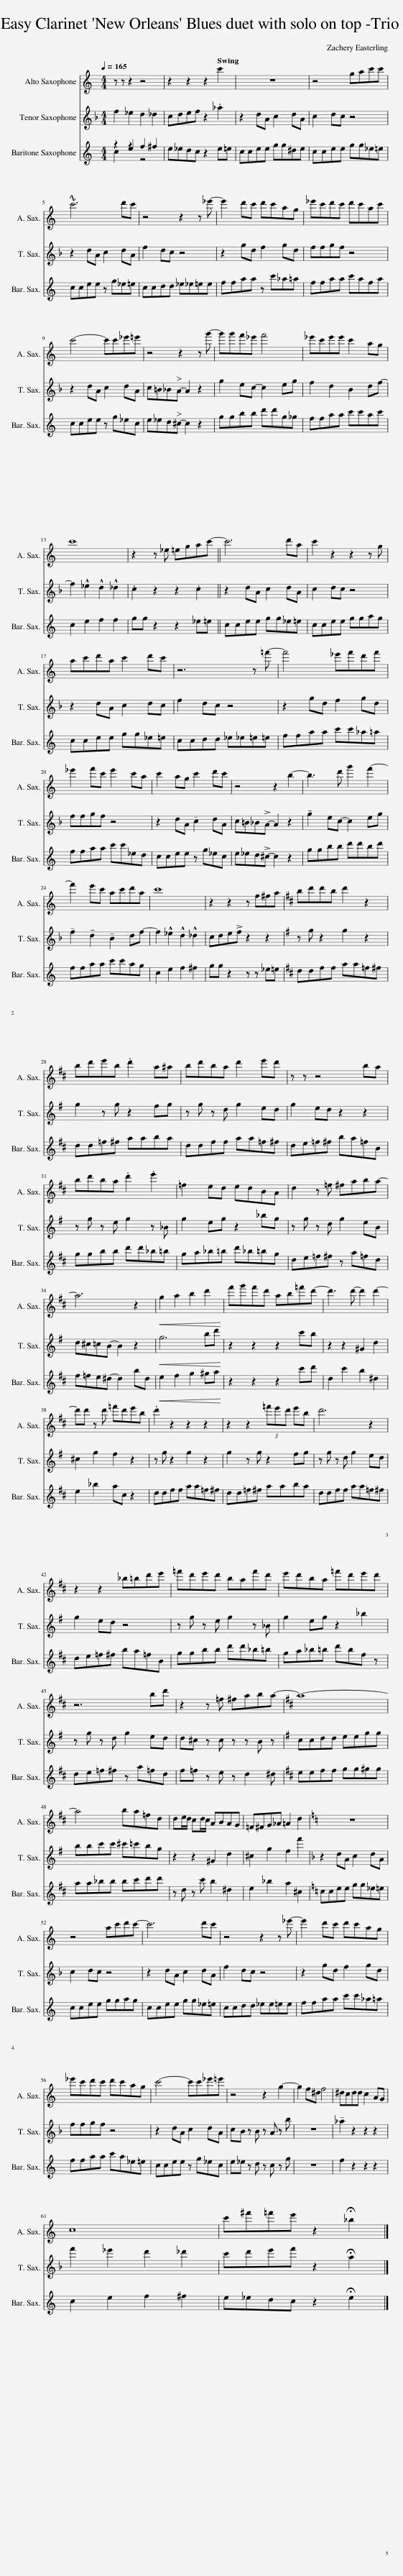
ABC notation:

X:1
%%score 1 2 ( 3 4 )
L:1/8
Q:1/4=165
M:4/4
I:linebreak $
K:none
V:1 treble transpose=-9
V:2 treble transpose=-14
V:3 treble transpose=-21
V:4 treble transpose="-21 "
V:1
[K:C] z z z2 z4 | z2 z2 z2 c'2 | z8 | z4 gac'c' |$ c'6 d'c' | %5
 z4 z2 z _e'- | e'2 d'c' d'c'ag | _e'c'd'c' d'c'ac' |$ c'4- c'c'_e'=e' | z4 z2 z g'- | %10
 g'g'f'_e' f'4 | _e'c'e'e' c'2 ag |$ c'8 | z2 z _e =egac'- || c'6 d'a | %15
 c'2 z2 z2 z g |$ ac'd'a c'2 d'c' | z6 z =f'- | f'4 _e'f'd'f' |$ _e'2 f'c' e'2 c'a | %20
 c'2 ag c'2 d'c' | z4 z2 b2- | b3 d' g'2 f'2- |$ f'2 e'c' ac'd'a | c'8 | %25
 z2 z2 z f^fa |[K:D] bd'd'b d'2 z2 |$ bd'e'b .d'2 a^a | bd'ba d'2 e'd' | z z z4 ba |$ %30
 bd'ba .d'2 .e'2 | =f2 ed edBA | d2 z =f ^faba- |$ a6 z2 |!<(! g2 a2 b2 d'2!<)! | %35
 f'g'f'd' ab=f'd'- | d'3 d'- d'2 d'2- |$ d'd' z d' =f'd'e'b | .d'2 z2 z2 z2 | z2 z2 (3=f'e'd' e'b | %40
 d'6 z2 |$ z2 z2 _b=bd'e' | =f'd'e'd' baf'd' | e'd'ba =f'd'e'd' |$ z6 bd' | %45
 z2 z =f ^faba- |[K:D] a8- |$ a4 ba=fd | de/d/ cd/c/ ABAG | =F^FG_A =A2 d2 | %50
[K:C] z8 |$ z4 ac'd'c'- | c'6 d'c' | z4 z2 z _e'- | e'2 d'c' d'c'ag |$ %55
 _e'c'd'c' d'c'ag | c'4- c'c'_e'=e' | z4 z2 g2- | g2 f^d f4 | ^dcdd c2 AG |$ %60
 c8 | c'^f'=f'e' z2 !fermata!_b2 |] %62
V:2
[K:F] f2 _e2 d2 _d2 | cdef z2 ._a2 | z2 dA c2 dA | c2 dc z4 |$ z2 dA c2 dA | %5
 f2 dc z4 | z2 gd f2 gd | ffgf z4 |$ z2 dA c2 dA | c=B_BA- A2 z2 | %10
 g2 ec- c2 eg | f2 d2 B2 df- |$ f2 !^!_e2 !^!d2 !^!_d2 | .c2 z2 z2 .c2 || z2 dA c2 dA | %15
 c2 dc z4 |$ z2 dA c2 dc | f2 dc z4 | z2 gd f2 gd |$ ffgf z4 | %20
 z2 dA !tenuto!c2 dA | c=B_B!>!A- A2 z2 | !tenuto!g2 ec- c2 eg |$ !tenuto!f2 !tenuto!d2 !tenuto!B2 df- | f2 !^!_e2 !^!d2 !^!_d2 | %25
 cde!>!f z2 z2 |[K:G] z g z2 g2 z2 |$ g2 z g z2 fg | z g z d g2 ed | g2 ed z2 z2 |$ %30
 z g z e g2 z _B | g2 eg z2 _bg | z g z d g2 eB |$ d^c=cB- B2 z2 |!<(! g6 bd'!<)! | %35
 z2 z2 z2 c'b | z2 z2 ^G2 d2 |$ ^c2 g2 f2 z2 | z g z2 g2 z2 | g2 z g z2 fg | %40
 z g z d g2 ed |$ g2 ed z4 | z g z e g2 z _B | g2 eg z2 _b2 |$ z g z d g2 ed | %45
 d^c z c z z B z |[K:G] ccdd eegg |$ bbc'c' ^c'=c'bg | z2 z2 ^G2 d2 | ^c2 g2 f2 f'2 | %50
[K:F] z2 dA c2 dA |$ c2 dc z4 | z2 dA c2 dA | f2 dc z4 | z2 gd f2 gd |$ %55
 ffgf z4 | z2 dA c2 dA | cB z B z A z b | z8 | !tenuto!_a2 z2 z2 z2 |$ %60
 f'2 _e'2 d'2 _d'2 | c'd'e'f' z2 !fermata!a2 |] %62
V:3
[K:C] z2 e2 f2 ^f2 | e_edc z2 e=e | ccee gg^de | ccee gg_e=e |$ ccee z g_e=e | %5
 ccdd _e_e=ee | ffaa z c'_a=a | ffaa c'afa |$ ccee z g_ec | e_ed^c- c2 z2 | %10
 ggbb d'd'g_g | ffaa c'c'ac' |$ c2 e2 f2 f2 | gg z2 z2 _e=e || ccee gg_e=e | %15
 ccee ggag |$ ccee gg_e=e | ccdd _e_e=e=e | ffaa c'c'_a=a |$ ffaa c'c'_ed | %20
 ccee z g_ec | e_ed!>!^c- c2 z2 | ggbb d'd'bd' |$ ffaa c'c'ag | c2 e2 f2 ^f2 | %25
 gg z2 z z _e=e |[K:D] ddff aa=f^f |$ dd=f^f aaba | ddff aa=f^f | de=f^f ba=fB |$ %30
 ggbb d'd'_b=b | ga_b=b d'_b=bg | de=f^f z a=fd |$ f=fe^d- d2 bd |!<(! e2 f2 g2 ^ga!<)! | %35
 z2 z2 z2 c'd' | d2 c'2 b2 ^d2 |$ e2 _b2 ac z2 | ddff aa=f^f | dd=f^f aaba | %40
 ddff aa=f^f |$ de=f^f ba=fB | ggbb d'd'_b=b | ga_b=b d'bf z |$ de=f^f z a=fd | %45
 f=f z e z d2 ^d |[K:D] eeff gg^gg |$ aa_bb bc'd'd' | z d z c' b2 ^d2 | e2 _b2 a2 ^c2 | %50
[K:C] ccee gg_e=e |$ ccee ggag | ccee gg_e=e | ccdd _ee=ee | ffaa c'c'_a=a |$ %55
 ffaa c'a_e=e | ccee z g_ec | e_e z d z c z g | z8 | f2 z2 z2 z2 |$ %60
 c2 e2 f2 ^f2 | e_edc z2 !fermata!e2 |] %62
V:4
[K:C] c2 z2 z4 | x8 | x8 | x8 |$ x8 | %5
 x8 | x8 | x8 |$ x8 | x8 | %10
 x8 | x8 |$ x8 | x8 || x8 | %15
 x8 |$ x8 | x8 | x8 |$ x8 | %20
 x8 | x8 | x8 |$ x8 | x8 | %25
 x8 |[K:D] x8 |$ x8 | x8 | x8 |$ %30
 x8 | x8 | x8 |$ x8 | x8 | %35
 x8 | x8 |$ x8 | x8 | x8 | %40
 x8 |$ x8 | x8 | x8 |$ x8 | %45
 x8 |[K:D] x8 |$ x8 | x8 | x8 | %50
[K:C] x8 |$ x8 | x8 | x8 | x8 |$ %55
 x8 | x8 | x8 | x8 | x8 |$ %60
 x8 | x8 |] %62
